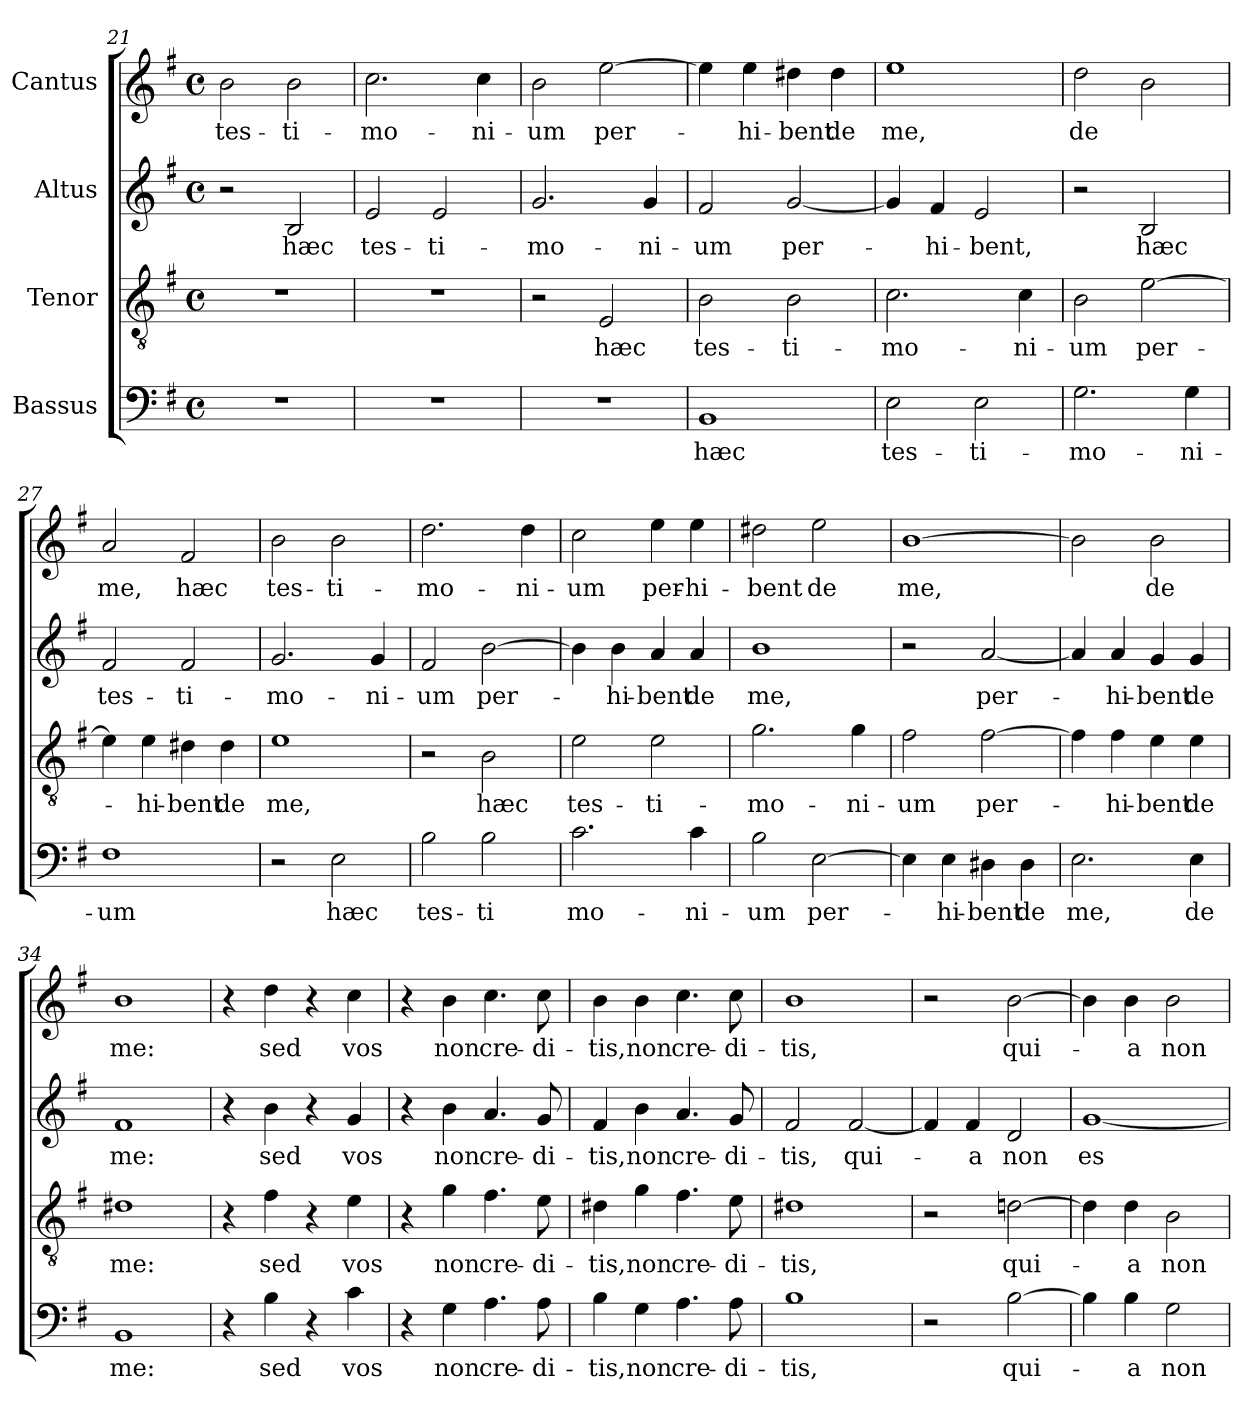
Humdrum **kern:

**kern	**text	**kern	**text	**kern	**text	**kern	**text
*part4	*part4	*part3	*part3	*part2	*part2	*part1	*part1
*staff4	*staff4	*staff3	*staff3	*staff2	*staff2	*staff1	*staff1
*I"Bassus	*	*I"Tenor	*	*I"Altus	*	*I"Cantus	*
*clefF4	*	*clefGv2	*	*clefG2	*	*clefG2	*
*k[f#]	*	*k[f#]	*	*k[f#]	*	*k[f#]	*
*G:	*	*G:	*	*G:	*	*G:	*
*M4/4	*	*M4/4	*	*M4/4	*	*M4/4	*
*met(c)	*	*met(c)	*	*met(c)	*	*met(c)	*
=21	=21	=21	=21	=21	=21	=21	=21
!	!	!	!	!	!	!	!LO:LY:b
1r	.	1r	.	2r	.	2b\	tes-
!	!	!	!	!	!LO:LY:b	!	!LO:LY:b
.	.	.	.	2B/	hæc	2b\	-ti-
=22	=22	=22	=22	=22	=22	=22	=22
!	!	!	!	!	!LO:LY:b	!	!LO:LY:b
1r	.	1r	.	2e/	tes-	2.cc\	-mo-
!	!	!	!	!	!LO:LY:b	!	!
.	.	.	.	2e/	-ti-	.	.
!	!	!	!	!	!	!	!LO:LY:b
.	.	.	.	.	.	4cc\	-ni-
!!LO:PB:g=z
=23	=23	=23	=23	=23	=23	=23	=23
!	!	!	!	!	!LO:LY:b	!	!LO:LY:b
1r	.	2r	.	2.g/	-mo-	2b\	-um
!	!	!	!LO:LY:b	!	!	!	!LO:LY:b
.	.	2E/	hæc	.	.	[>2ee\	per-
!	!	!	!	!	!LO:LY:b	!	!
.	.	.	.	4g/	-ni-	.	.
=24	=24	=24	=24	=24	=24	=24	=24
!	!LO:LY:b	!	!LO:LY:b	!	!LO:LY:b	!	!
1BB	hæc	2B\	tes-	2f#/	-um	4ee\]	.
!	!	!	!	!	!	!	!LO:LY:b
.	.	.	.	.	.	4ee\	-hi-
!	!	!	!LO:LY:b	!	!LO:LY:b	!	!LO:LY:b
.	.	2B\	-ti-	[<2g/	per-	4dd#X\	-bent
!	!	!	!	!	!	!	!LO:LY:b
.	.	.	.	.	.	4dd#\	de
=25	=25	=25	=25	=25	=25	=25	=25
!	!LO:LY:b	!	!LO:LY:b	!	!	!	!LO:LY:b
2E\	tes-	2.c\	-mo-	4g/]	.	1ee	me,
!	!	!	!	!	!LO:LY:b	!	!
.	.	.	.	4f#/	-hi-	.	.
!	!LO:LY:b	!	!	!	!LO:LY:b	!	!
2E\	-ti-	.	.	2e/	-bent,	.	.
!	!	!	!LO:LY:b	!	!	!	!
.	.	4c\	-ni-	.	.	.	.
=26	=26	=26	=26	=26	=26	=26	=26
!	!LO:LY:b	!	!LO:LY:b	!	!	!	!LO:LY:b
2.G\	-mo-	2B\	-um	2r	.	2dd\	de
!	!	!	!LO:LY:b	!	!LO:LY:b	!	!
.	.	[>2e\	per-	2B/	hæc	2b\	.
!	!LO:LY:b	!	!	!	!	!	!
4G\	-ni-	.	.	.	.	.	.
=27	=27	=27	=27	=27	=27	=27	=27
!	!LO:LY:b	!	!	!	!LO:LY:b	!	!LO:LY:b
1F#	-um	4e\]	.	2f#/	tes-	2a/	me,
!	!	!	!LO:LY:b	!	!	!	!
.	.	4e\	-hi-	.	.	.	.
!	!	!	!LO:LY:b	!	!LO:LY:b	!	!LO:LY:b
.	.	4d#X\	-bent	2f#/	-ti-	2f#/	hæc
!	!	!	!LO:LY:b	!	!	!	!
.	.	4d#\	de	.	.	.	.
=28	=28	=28	=28	=28	=28	=28	=28
!	!	!	!LO:LY:b	!	!LO:LY:b	!	!LO:LY:b
2r	.	1e	me,	2.g/	-mo-	2b\	tes-
!	!LO:LY:b	!	!	!	!	!	!LO:LY:b
2E\	hæc	.	.	.	.	2b\	-ti-
!	!	!	!	!	!LO:LY:b	!	!
.	.	.	.	4g/	-ni-	.	.
=29	=29	=29	=29	=29	=29	=29	=29
!	!LO:LY:b	!	!	!	!LO:LY:b	!	!LO:LY:b
2B\	tes-	2r	.	2f#/	-um	2.dd\	-mo-
!	!LO:LY:b	!	!LO:LY:b	!	!LO:LY:b	!	!
2B\	-ti	2B\	hæc	[<2b\	per-	.	.
!	!	!	!	!	!	!	!LO:LY:b
.	.	.	.	.	.	4dd\	-ni-
!!LO:LB:g=z
=30	=30	=30	=30	=30	=30	=30	=30
!	!LO:LY:b	!	!LO:LY:b	!	!	!	!LO:LY:b
2.c\	mo-	2e\	tes-	4b\]	.	2cc\	-um
!	!	!	!	!	!LO:LY:b	!	!
.	.	.	.	4b\	-hi-	.	.
!	!	!	!LO:LY:b	!	!LO:LY:b	!	!LO:LY:b
.	.	2e\	-ti-	4a/	-bent	4ee\	per-
!	!LO:LY:b	!	!	!	!LO:LY:b	!	!LO:LY:b:rj
4c\	-ni-	.	.	4a/	de	4ee\	-hi-
=31	=31	=31	=31	=31	=31	=31	=31
!	!LO:LY:b	!	!LO:LY:b	!	!LO:LY:b	!	!LO:LY:b
2B\	-um	2.g\	-mo-	1b	me,	2dd#X\	-bent
!	!LO:LY:b	!	!	!	!	!	!LO:LY:b
[>2E\	per-	.	.	.	.	2ee\	de
!	!	!	!LO:LY:b	!	!	!	!
.	.	4g\	-ni-	.	.	.	.
=32	=32	=32	=32	=32	=32	=32	=32
!	!	!	!LO:LY:b	!	!	!	!LO:LY:b
4E\]	.	2f#\	-um	2r	.	[>1b	me,
!	!LO:LY:b	!	!	!	!	!	!
4E\	-hi-	.	.	.	.	.	.
!	!LO:LY:b	!	!LO:LY:b	!	!LO:LY:b	!	!
4D#X\	-bent	[>2f#\	per-	[<2a/	per-	.	.
!	!LO:LY:b	!	!	!	!	!	!
4D#\	de	.	.	.	.	.	.
=33	=33	=33	=33	=33	=33	=33	=33
!	!LO:LY:b	!	!	!	!	!	!
2.E\	me,	4f#\]	.	4a/]	.	2b\]	.
!	!	!	!LO:LY:b	!	!LO:LY:b	!	!
.	.	4f#\	-hi-	4a/	-hi-	.	.
!	!	!	!LO:LY:b	!	!LO:LY:b	!	!LO:LY:b
.	.	4e\	-bent	4g/	-bent	2b\	de
!	!LO:LY:b	!	!LO:LY:b	!	!LO:LY:b	!	!
4E\	de	4e\	de	4g/	de	.	.
=34	=34	=34	=34	=34	=34	=34	=34
!	!LO:LY:b	!	!LO:LY:b	!	!LO:LY:b	!	!LO:LY:b
1BB	me:	1d#X	me:	1f#	me:	1b	me:
=35	=35	=35	=35	=35	=35	=35	=35
4r	.	4r	.	4r	.	4r	.
!	!LO:LY:b	!	!LO:LY:b	!	!LO:LY:b	!	!LO:LY:b
4B\	sed	4f#\	sed	4b\	sed	4dd\	sed
4r	.	4r	.	4r	.	4r	.
!	!LO:LY:b	!	!LO:LY:b	!	!LO:LY:b	!	!LO:LY:b
4c\	vos	4e\	vos	4g/	vos	4cc\	vos
=36	=36	=36	=36	=36	=36	=36	=36
4r	.	4r	.	4r	.	4r	.
!	!LO:LY:b	!	!LO:LY:b	!	!LO:LY:b	!	!LO:LY:b
4G\	non	4g\	non	4b\	non	4b\	non
!	!LO:LY:b	!	!LO:LY:b	!	!LO:LY:b	!	!LO:LY:b
4.A\	cre-	4.f#\	cre-	4.a/	cre-	4.cc\	cre-
!	!LO:LY:b	!	!LO:LY:b	!	!LO:LY:b	!	!LO:LY:b
8A\	-di-	8e\	-di-	8g/	-di-	8cc\	-di-
!!LO:LB:g=z
=37	=37	=37	=37	=37	=37	=37	=37
!	!LO:LY:b	!	!LO:LY:b	!	!LO:LY:b	!	!LO:LY:b
4B\	-tis,	4d#X\	-tis,	4f#/	-tis,	4b\	-tis,
!	!LO:LY:b	!	!LO:LY:b	!	!LO:LY:b	!	!LO:LY:b
4G\	non	4g\	non	4b\	non	4b\	non
!	!LO:LY:b	!	!LO:LY:b	!	!LO:LY:b	!	!LO:LY:b
4.A\	cre-	4.f#\	cre-	4.a/	cre-	4.cc\	cre-
!	!LO:LY:b	!	!LO:LY:b	!	!LO:LY:b	!	!LO:LY:b
8A\	-di-	8e\	-di-	8g/	-di-	8cc\	-di-
=38	=38	=38	=38	=38	=38	=38	=38
!	!LO:LY:b	!	!LO:LY:b	!	!LO:LY:b	!	!LO:LY:b
1B	-tis,	1d#X	-tis,	2f#/	-tis,	1b	-tis,
!	!	!	!	!	!LO:LY:b	!	!
.	.	.	.	[<2f#/	qui-	.	.
=39	=39	=39	=39	=39	=39	=39	=39
2r	.	2r	.	4f#/]	.	2r	.
!	!	!	!	!	!LO:LY:b	!	!
.	.	.	.	4f#/	-a	.	.
!	!LO:LY:b	!	!LO:LY:b	!	!LO:LY:b	!	!LO:LY:b
[>2B\	qui-	[>2dn\	qui-	2d/	non	[>2b\	qui-
=40	=40	=40	=40	=40	=40	=40	=40
!	!	!	!	!	!LO:LY:b	!	!
4B\]	.	4d\]	.	[<1g	es-	4b\]	.
!	!LO:LY:b	!	!LO:LY:b	!	!	!	!LO:LY:b
4B\	-a	4d\	-a	.	.	4b\	-a
!	!LO:LY:b	!	!LO:LY:b	!	!	!	!LO:LY:b
2G\	non	2B\	non	.	.	2b\	non
=	=	=	=	=	=	=	=
*-	*-	*-	*-	*-	*-	*-	*-
